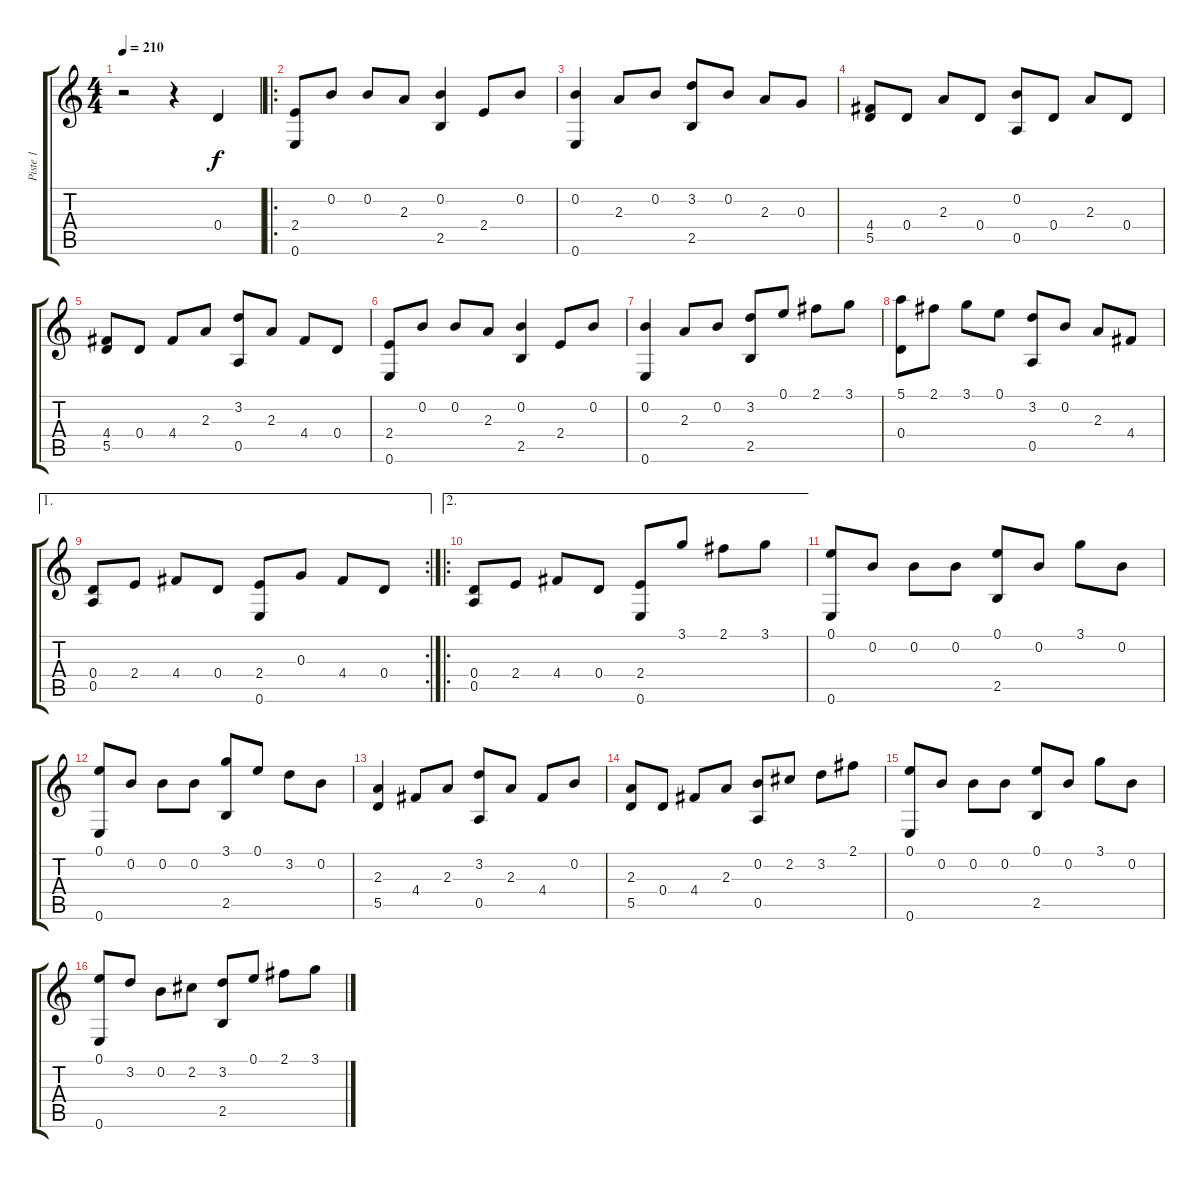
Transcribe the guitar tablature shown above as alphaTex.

\track ("Piste 1" "Piste 1") {instrument acousticguitarnylon}
\staff {score tabs}
\tuning (E4 B3 G3 D3 A2 E2) {hide}
\ts (4 4)
\tempo 210
\clef g2
\ks c
r.2{dy f instrument acousticguitarnylon} r.4 0.4.4 |
\ro
(2.4 0.6).8 0.2.8 0.2.8 2.3.8 (0.2 2.5).4 2.4.8 0.2.8 |
(0.2 0.6).4 2.3.8 0.2.8 (3.2 2.5).8 0.2.8 2.3.8 0.3.8 |
(4.4 5.5).8 0.4.8 2.3.8 0.4.8 (0.2 0.5).8 0.4.8 2.3.8 0.4.8 |
(4.4 5.5).8 0.4.8 4.4.8 2.3.8 (3.2 0.5).8 2.3.8 4.4.8 0.4.8 |
(2.4 0.6).8 0.2.8 0.2.8 2.3.8 (0.2 2.5).4 2.4.8 0.2.8 |
(0.2 0.6).4 2.3.8 0.2.8 (3.2 2.5).8 0.1.8 2.1.8 3.1.8 |
(5.1 0.4).8 2.1.8 3.1.8 0.1.8 (3.2 0.5).8 0.2.8 2.3.8 4.4.8 |
\ae 1
\rc 2
(0.4 0.5).8 2.4.8 4.4.8 0.4.8 (2.4 0.6).8 0.3.8 4.4.8 0.4.8 |
\ae 2
\ro
(0.4 0.5).8 2.4.8 4.4.8 0.4.8 (2.4 0.6).8 3.1.8 2.1.8 3.1.8 |
(0.1 0.6).8 0.2.8 0.2.8 0.2.8 (0.1 2.5).8 0.2.8 3.1.8 0.2.8 |
(0.1 0.6).8 0.2.8 0.2.8 0.2.8 (3.1 2.5).8 0.1.8 3.2.8 0.2.8 |
(2.3 5.5).4 4.4.8 2.3.8 (3.2 0.5).8 2.3.8 4.4.8 0.2.8 |
(2.3 5.5).8 0.4.8 4.4.8 2.3.8 (0.2 0.5).8 2.2.8 3.2.8 2.1.8 |
(0.1 0.6).8 0.2.8 0.2.8 0.2.8 (0.1 2.5).8 0.2.8 3.1.8 0.2.8 |
(0.1 0.6).8 3.2.8 0.2.8 2.2.8 (3.2 2.5).8 0.1.8 2.1.8 3.1.8
